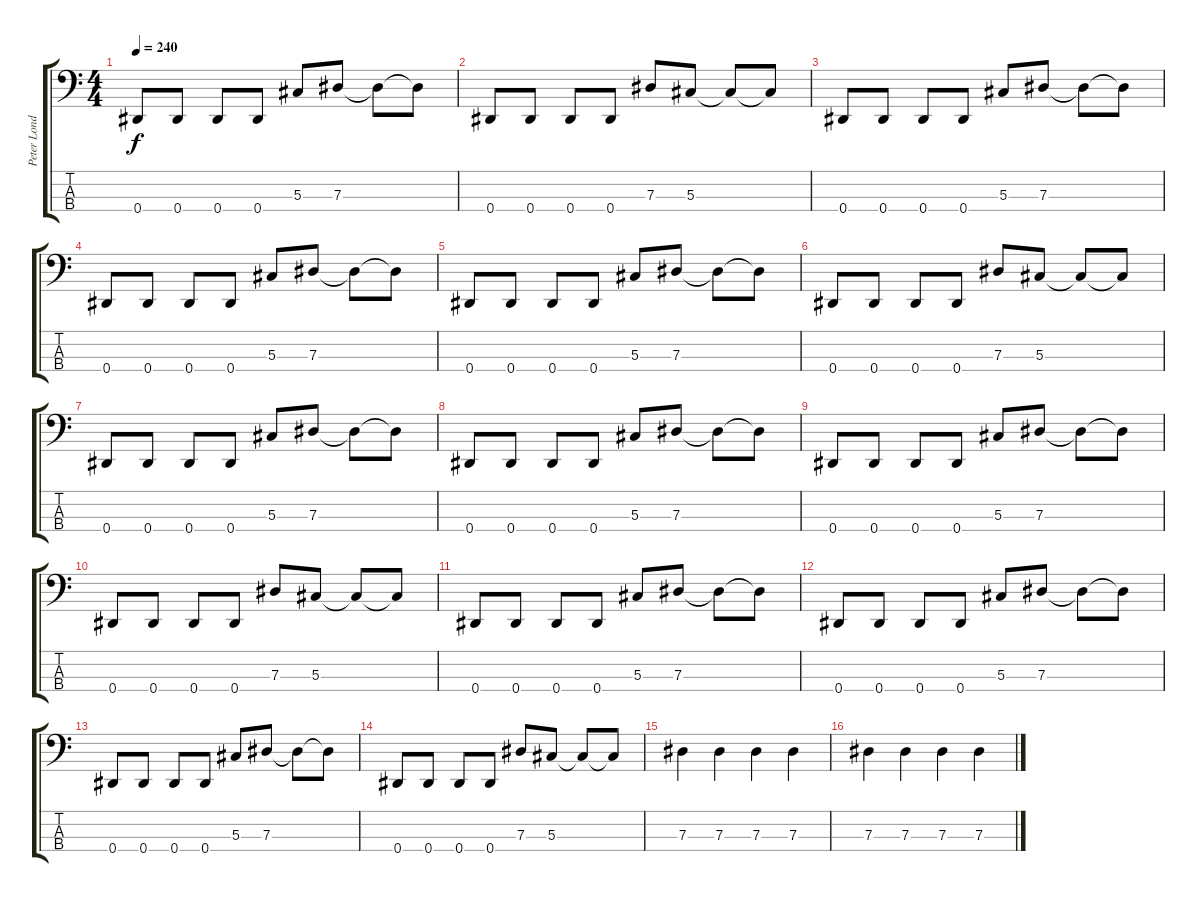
\track ("Peter London (Bass)" "Peter Lond") {instrument electricbassfinger}
\staff {score tabs}
\tuning (Gb2 Db2 Ab1 Eb1) {hide}
\ts (4 4)
\tempo 240
\clef f4
\ks c
0.4.8{dy f} 0.4.8 0.4.8 0.4.8 5.3.8 7.3.8 7.3{t}.8 7.3{t}.8 |
0.4.8 0.4.8 0.4.8 0.4.8 7.3.8 5.3.8 5.3{t}.8 5.3{t}.8 |
0.4.8 0.4.8 0.4.8 0.4.8 5.3.8 7.3.8 7.3{t}.8 7.3{t}.8 |
0.4.8 0.4.8 0.4.8 0.4.8 5.3.8 7.3.8 7.3{t}.8 7.3{t}.8 |
0.4.8 0.4.8 0.4.8 0.4.8 5.3.8 7.3.8 7.3{t}.8 7.3{t}.8 |
0.4.8 0.4.8 0.4.8 0.4.8 7.3.8 5.3.8 5.3{t}.8 5.3{t}.8 |
0.4.8 0.4.8 0.4.8 0.4.8 5.3.8 7.3.8 7.3{t}.8 7.3{t}.8 |
0.4.8 0.4.8 0.4.8 0.4.8 5.3.8 7.3.8 7.3{t}.8 7.3{t}.8 |
0.4.8 0.4.8 0.4.8 0.4.8 5.3.8 7.3.8 7.3{t}.8 7.3{t}.8 |
0.4.8 0.4.8 0.4.8 0.4.8 7.3.8 5.3.8 5.3{t}.8 5.3{t}.8 |
0.4.8 0.4.8 0.4.8 0.4.8 5.3.8 7.3.8 7.3{t}.8 7.3{t}.8 |
0.4.8 0.4.8 0.4.8 0.4.8 5.3.8 7.3.8 7.3{t}.8 7.3{t}.8 |
0.4.8 0.4.8 0.4.8 0.4.8 5.3.8 7.3.8 7.3{t}.8 7.3{t}.8 |
0.4.8 0.4.8 0.4.8 0.4.8 7.3.8 5.3.8 5.3{t}.8 5.3{t}.8 |
7.3.4 7.3.4 7.3.4 7.3.4 |
7.3.4 7.3.4 7.3.4 7.3.4
